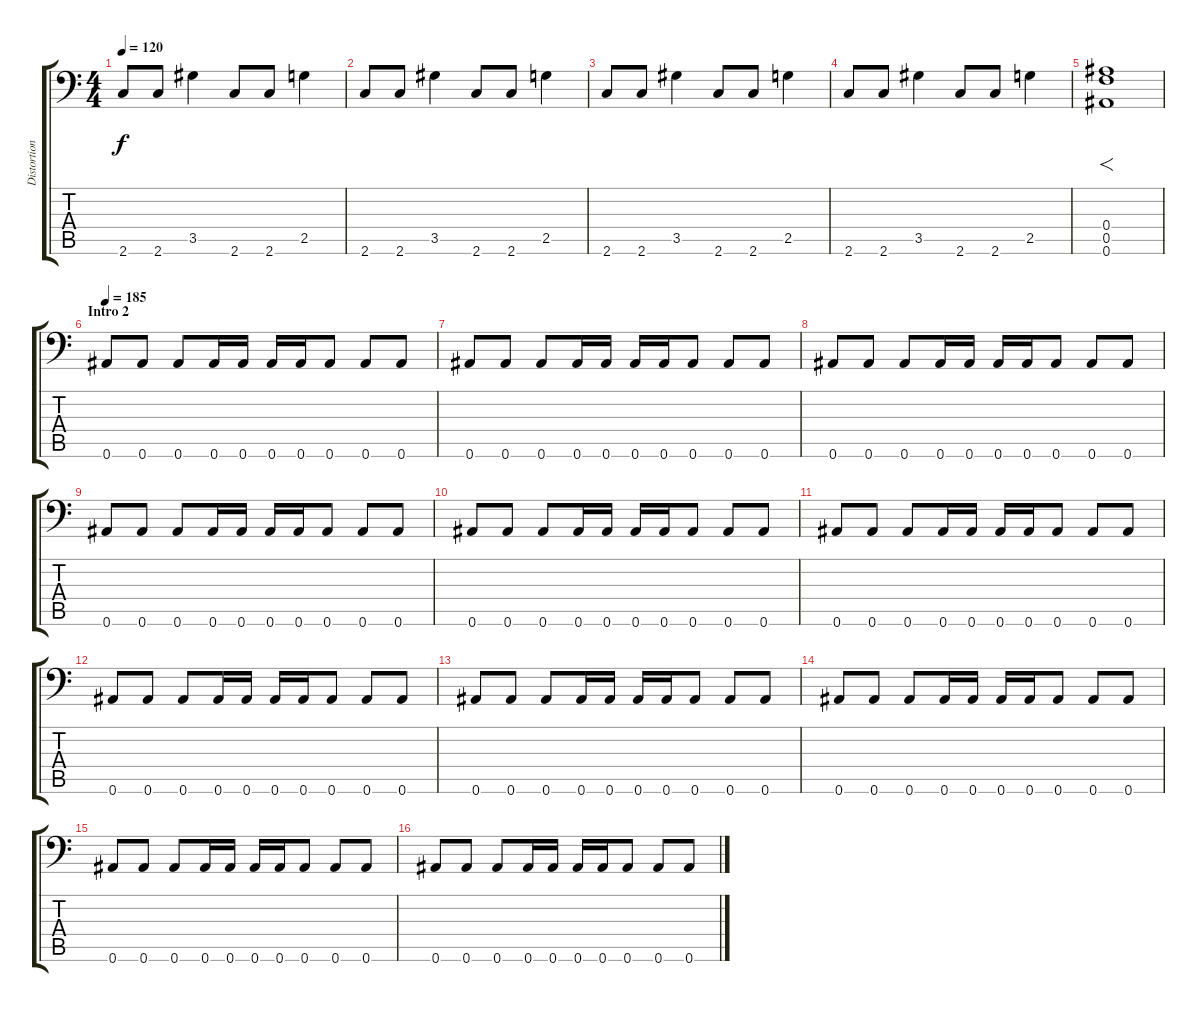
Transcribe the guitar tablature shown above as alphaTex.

\track ("Distortion Guitar" "Distortion") {instrument distortionguitar}
\staff {score tabs}
\tuning (C4 G3 Eb3 Bb2 F2 Bb1) {hide}
\ts (4 4)
\tempo 120
\clef f4
\ks c
2.6.8{dy f} 2.6.8 3.5.4 2.6.8 2.6.8 2.5.4 |
2.6.8 2.6.8 3.5.4 2.6.8 2.6.8 2.5.4 |
2.6.8 2.6.8 3.5.4 2.6.8 2.6.8 2.5.4 |
2.6.8 2.6.8 3.5.4 2.6.8 2.6.8 2.5.4 |
(0.4 0.5 0.6).1{f} |
\section ("" "Intro 2")
\tempo 185
0.6.8 0.6.8 0.6.8 0.6.16 0.6.16 0.6.16 0.6.16 0.6.8 0.6.8 0.6.8 |
0.6.8 0.6.8 0.6.8 0.6.16 0.6.16 0.6.16 0.6.16 0.6.8 0.6.8 0.6.8 |
0.6.8 0.6.8 0.6.8 0.6.16 0.6.16 0.6.16 0.6.16 0.6.8 0.6.8 0.6.8 |
0.6.8 0.6.8 0.6.8 0.6.16 0.6.16 0.6.16 0.6.16 0.6.8 0.6.8 0.6.8 |
0.6.8 0.6.8 0.6.8 0.6.16 0.6.16 0.6.16 0.6.16 0.6.8 0.6.8 0.6.8 |
0.6.8 0.6.8 0.6.8 0.6.16 0.6.16 0.6.16 0.6.16 0.6.8 0.6.8 0.6.8 |
0.6.8 0.6.8 0.6.8 0.6.16 0.6.16 0.6.16 0.6.16 0.6.8 0.6.8 0.6.8 |
0.6.8 0.6.8 0.6.8 0.6.16 0.6.16 0.6.16 0.6.16 0.6.8 0.6.8 0.6.8 |
0.6.8 0.6.8 0.6.8 0.6.16 0.6.16 0.6.16 0.6.16 0.6.8 0.6.8 0.6.8 |
0.6.8 0.6.8 0.6.8 0.6.16 0.6.16 0.6.16 0.6.16 0.6.8 0.6.8 0.6.8 |
0.6.8 0.6.8 0.6.8 0.6.16 0.6.16 0.6.16 0.6.16 0.6.8 0.6.8 0.6.8
